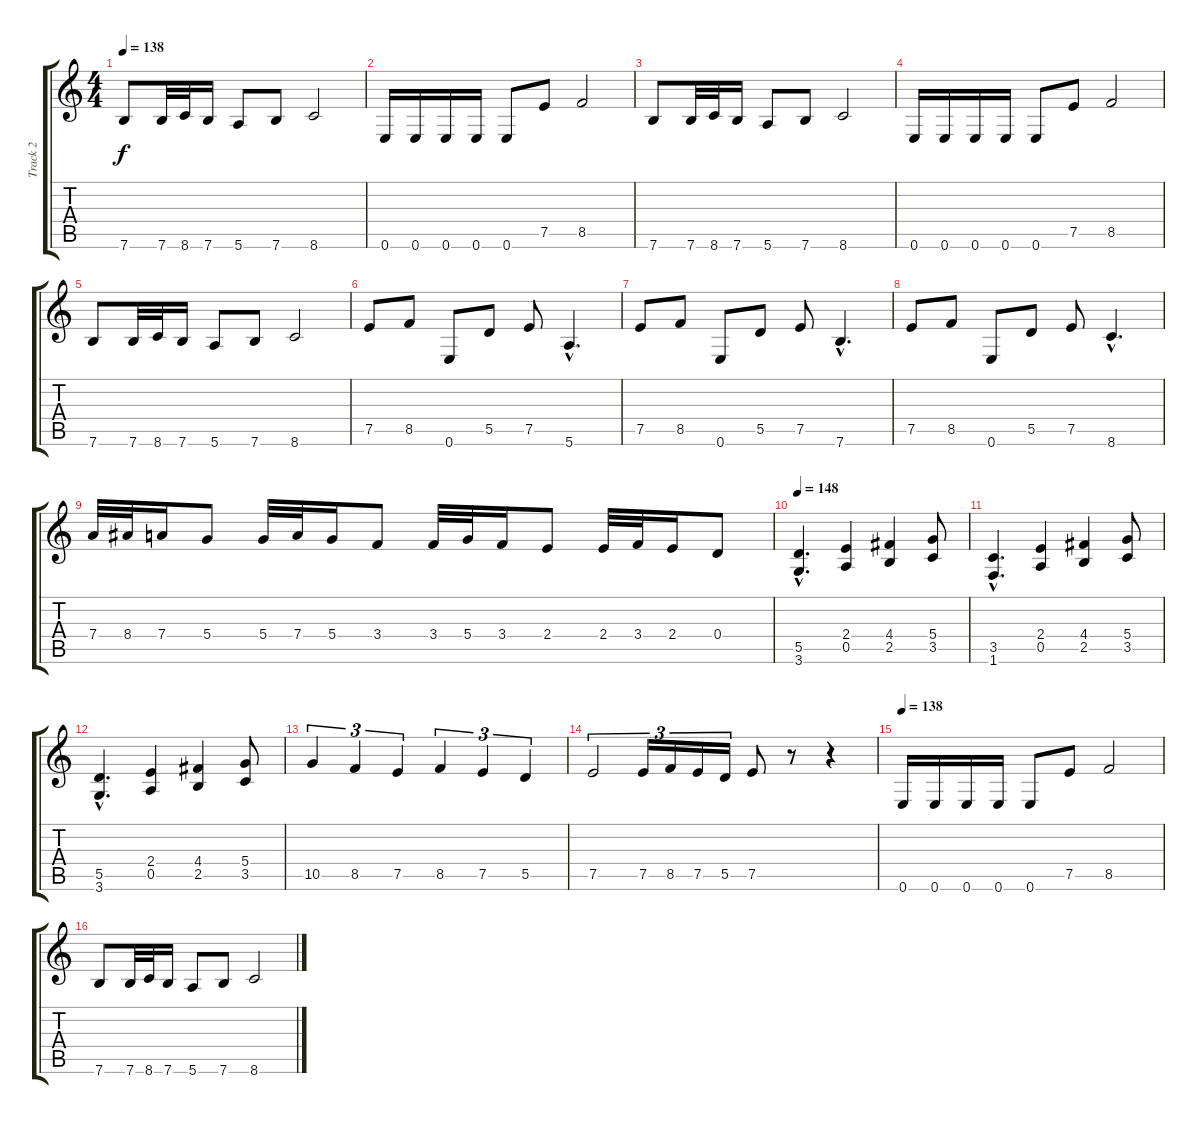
\track ("Track 2" "Track 2") {instrument distortionguitar}
\staff {score tabs}
\tuning (E4 B3 G3 D3 A2 E2) {hide}
\ts (4 4)
\tempo 138
\clef g2
\ks c
7.6.8{dy f} 7.6.32 8.6.32 7.6.16 5.6.8 7.6.8 8.6.2 |
0.6.16 0.6.16 0.6.16 0.6.16 0.6.8 7.5.8 8.5.2 |
7.6.8 7.6.32 8.6.32 7.6.16 5.6.8 7.6.8 8.6.2 |
0.6.16 0.6.16 0.6.16 0.6.16 0.6.8 7.5.8 8.5.2 |
7.6.8 7.6.32 8.6.32 7.6.16 5.6.8 7.6.8 8.6.2 |
7.5.8 8.5.8 0.6.8 5.5.8 7.5.8 5.6{hac}.4{d} |
7.5.8 8.5.8 0.6.8 5.5.8 7.5.8 7.6{hac}.4{d} |
7.5.8 8.5.8 0.6.8 5.5.8 7.5.8 8.6{hac}.4{d} |
7.4.32 8.4.32 7.4.16 5.4.8 5.4.32 7.4.32 5.4.16 3.4.8 3.4.32 5.4.32 3.4.16 2.4.8 2.4.32 3.4.32 2.4.16 0.4.8 |
\tempo 148
(5.5{hac} 3.6{hac}).4{d} (2.4 0.5).4 (4.4 2.5).4 (5.4 3.5).8 |
(3.5{hac} 1.6{hac}).4{d} (2.4 0.5).4 (4.4 2.5).4 (5.4 3.5).8 |
(5.5{hac} 3.6{hac}).4{d} (2.4 0.5).4 (4.4 2.5).4 (5.4 3.5).8 |
10.5.4{tu (3 2)} 8.5.4{tu (3 2)} 7.5.4{tu (3 2)} 8.5.4{tu (3 2)} 7.5.4{tu (3 2)} 5.5.4{tu (3 2)} |
7.5.2{tu (3 2)} 7.5.16{tu (3 2)} 8.5.16{tu (3 2)} 7.5.16{tu (3 2)} 5.5.16{tu (3 2)} 7.5.8 r.8 r.4 |
\tempo 138
0.6.16 0.6.16 0.6.16 0.6.16 0.6.8 7.5.8 8.5.2 |
7.6.8 7.6.32 8.6.32 7.6.16 5.6.8 7.6.8 8.6.2
